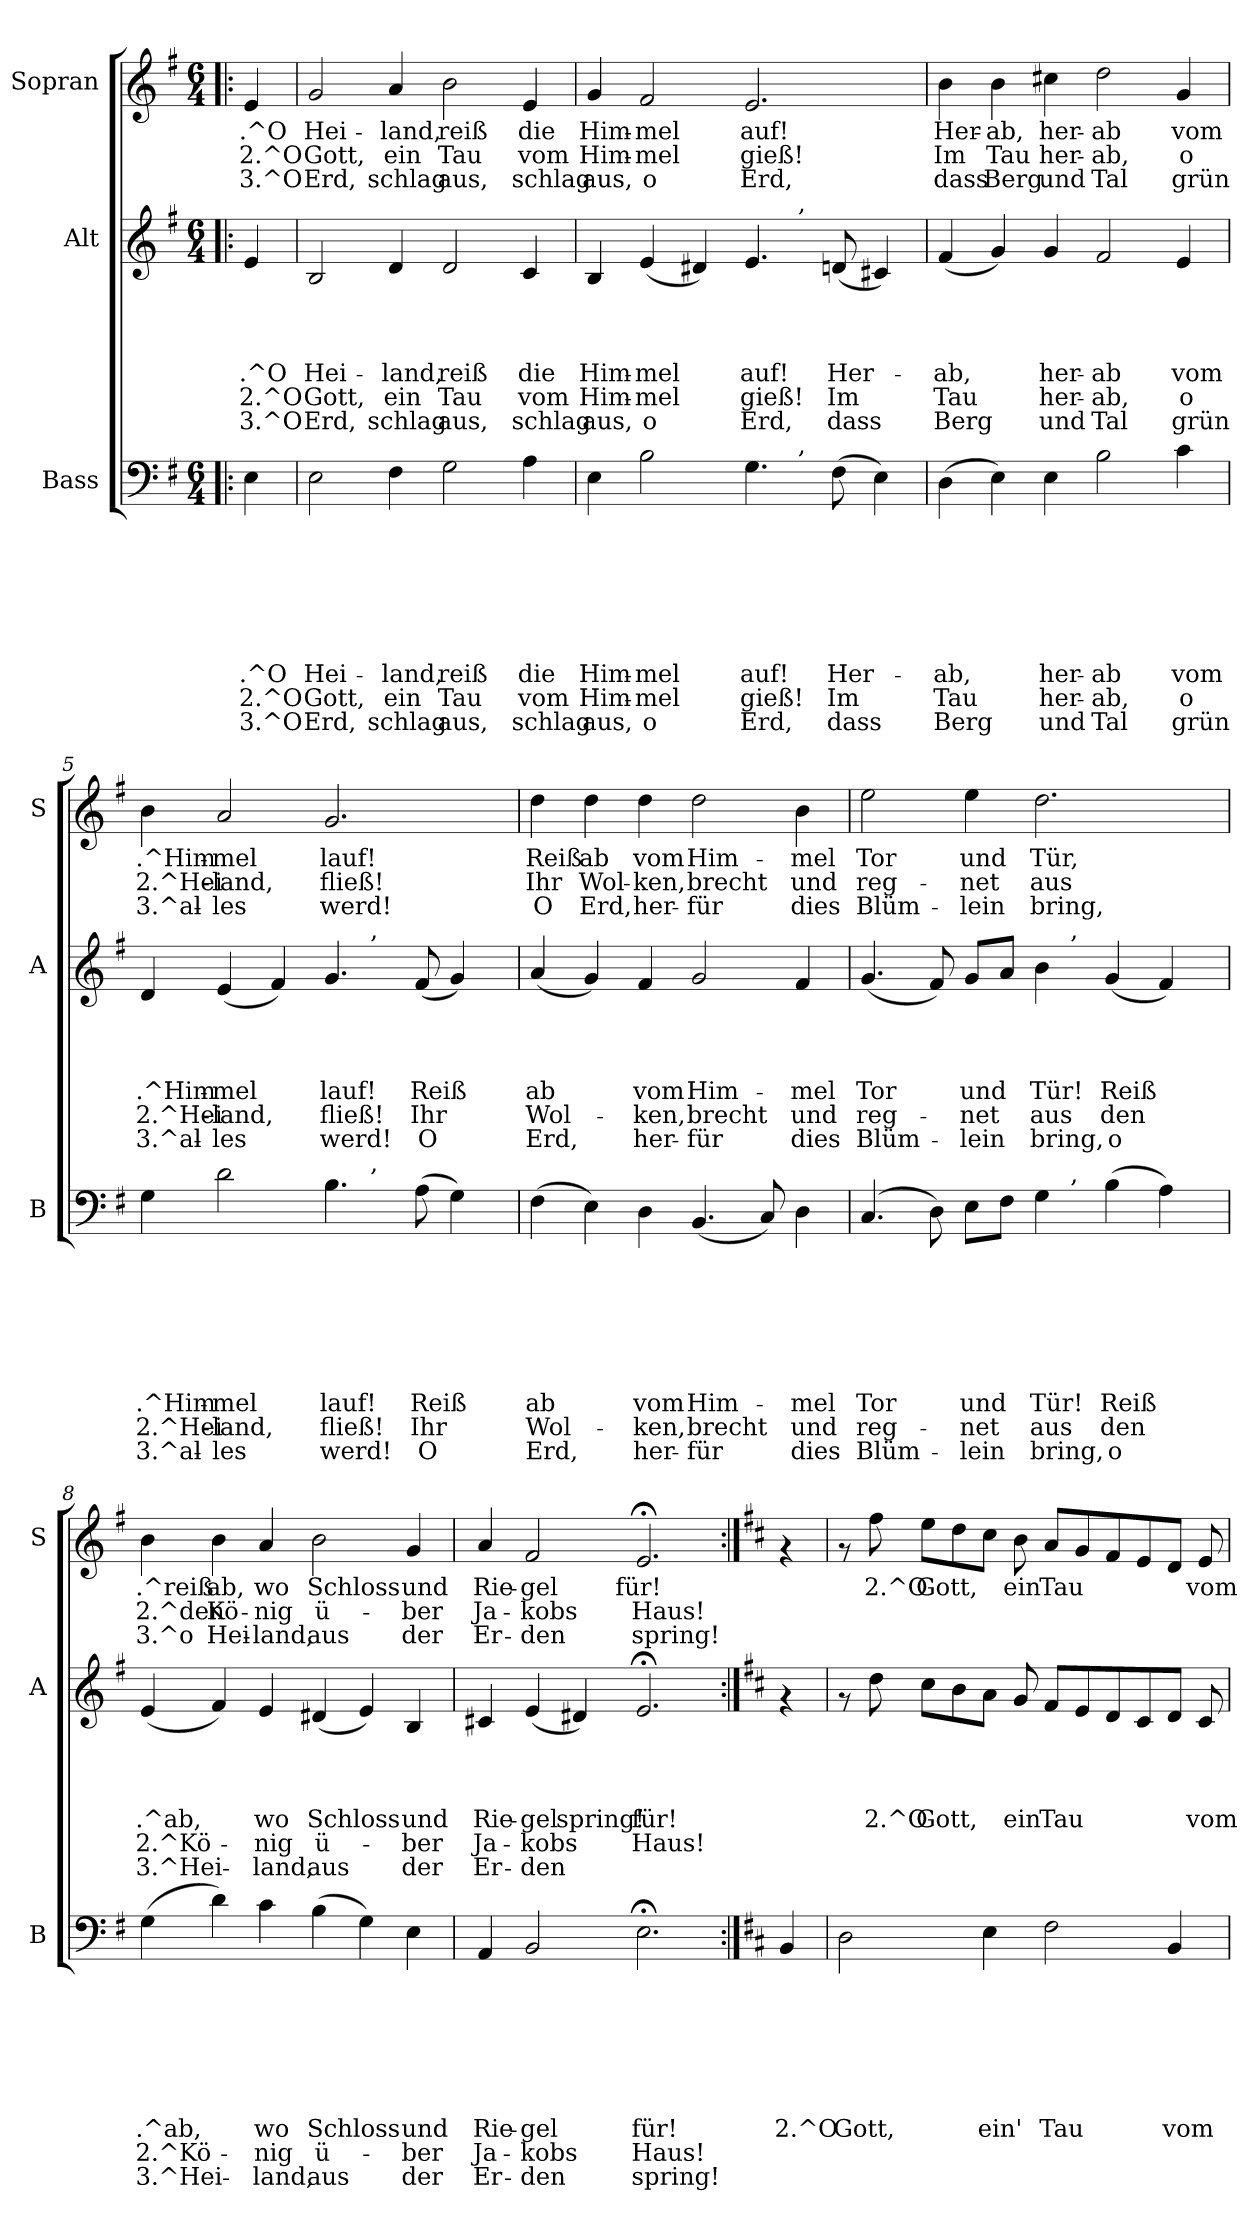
**kern	**text	**text	**text	**text	**text	**text	**text	**text	**text	**kern	**text	**text	**text	**text	**text	**text	**kern	**text	**text	**text
*part3	*part3	*part3	*part3	*part3	*part3	*part3	*part3	*part3	*part3	*part2	*part2	*part2	*part2	*part2	*part2	*part2	*part1	*part1	*part1	*part1
*staff3	*staff3	*staff3	*staff3	*staff3	*staff3	*staff3	*staff3	*staff3	*staff3	*staff2	*staff2	*staff2	*staff2	*staff2	*staff2	*staff2	*staff1	*staff1	*staff1	*staff1
*I"Bass	*	*	*	*	*	*	*	*	*	*I"Alt	*	*	*	*	*	*	*I"Sopran	*	*	*
*I'B	*	*	*	*	*	*	*	*	*	*I'A	*	*	*	*	*	*	*I'S	*	*	*
*clefF4	*	*	*	*	*	*	*	*	*	*clefG2	*	*	*	*	*	*	*clefG2	*	*	*
*k[f#]	*	*	*	*	*	*	*	*	*	*k[f#]	*	*	*	*	*	*	*k[f#]	*	*	*
*G:	*	*	*	*	*	*	*	*	*	*G:	*	*	*	*	*	*	*G:	*	*	*
*M6/4	*	*	*	*	*	*	*	*	*	*M6/4	*	*	*	*	*	*	*M6/4	*	*	*
=1!|:	=1!|:	=1!|:	=1!|:	=1!|:	=1!|:	=1!|:	=1!|:	=1!|:	=1!|:	=1!|:	=1!|:	=1!|:	=1!|:	=1!|:	=1!|:	=1!|:	=1!|:	=1!|:	=1!|:	=1!|:
!	!	!	!	!	!	!	!LO:LY:b:rj	!LO:LY:b:rj	!LO:LY:b:rj	!	!	!	!	!LO:LY:b:rj	!LO:LY:b:rj	!LO:LY:b:rj	!	!LO:LY:b:rj	!LO:LY:b:rj	!LO:LY:b:rj
4E\	.	.	.	.	.	.	.^O	2.^O	3.^O	4e/	.	.	.	.^O	2.^O	3.^O	4e/	.^O	2.^O	3.^O
=2	=2	=2	=2	=2	=2	=2	=2	=2	=2	=2	=2	=2	=2	=2	=2	=2	=2	=2	=2	=2
!	!	!	!	!	!	!	!LO:LY:b:rj	!LO:LY:b:rj	!LO:LY:b:rj	!	!	!	!	!LO:LY:b:rj	!LO:LY:b:rj	!LO:LY:b:rj	!	!LO:LY:b:rj	!LO:LY:b:rj	!LO:LY:b:rj
2E\	.	.	.	.	.	.	Hei-	Gott,	Erd,	2B/	.	.	.	Hei-	Gott,	Erd,	2g/	Hei-	Gott,	Erd,
!	!	!	!	!	!	!	!LO:LY:b:rj	!LO:LY:b:rj	!LO:LY:b:rj	!	!	!	!	!LO:LY:b:rj	!LO:LY:b:rj	!LO:LY:b:rj	!	!LO:LY:b:rj	!LO:LY:b:rj	!LO:LY:b:rj
4F#\	.	.	.	.	.	.	-land,	ein	schlag	4d/	.	.	.	-land,	ein	schlag	4a/	-land,	ein	schlag
!	!	!	!	!	!	!	!LO:LY:b:rj	!LO:LY:b:rj	!LO:LY:b:rj	!	!	!	!	!LO:LY:b:rj	!LO:LY:b:rj	!LO:LY:b:rj	!	!LO:LY:b:rj	!LO:LY:b:rj	!LO:LY:b:rj
2G\	.	.	.	.	.	.	reiß	Tau	aus,	2d/	.	.	.	reiß	Tau	aus,	2b\	reiß	Tau	aus,
!	!	!	!	!	!	!	!LO:LY:b:rj	!LO:LY:b:rj	!LO:LY:b:rj	!	!	!	!	!LO:LY:b:rj	!LO:LY:b:rj	!LO:LY:b:rj	!	!LO:LY:b:rj	!LO:LY:b:rj	!LO:LY:b:rj
4A\	.	.	.	.	.	.	die	vom	schlag	4c/	.	.	.	die	vom	schlag	4e/	die	vom	schlag
=3	=3	=3	=3	=3	=3	=3	=3	=3	=3	=3	=3	=3	=3	=3	=3	=3	=3	=3	=3	=3
!	!	!	!	!	!	!	!LO:LY:b:rj	!LO:LY:b:rj	!LO:LY:b:rj	!	!	!	!	!LO:LY:b:rj	!LO:LY:b:rj	!LO:LY:b:rj	!	!LO:LY:b:rj	!LO:LY:b:rj	!LO:LY:b:rj
*^	*	*	*	*	*	*	*	*	*	*^	*	*	*	*	*	*	*	*	*	*
4E\	1ryy	.	.	.	.	.	.	Him-	Him-	aus,	4B/	1ryy	.	.	.	Him-	Him-	aus,	4g/	Him-	Him-	aus,
!	!	!	!	!	!	!	!	!LO:LY:b:rj	!LO:LY:b:rj	!LO:LY:b:rj	!	!	!	!	!	!LO:LY:b:rj	!LO:LY:b:rj	!LO:LY:b:rj	!	!LO:LY:b:rj	!LO:LY:b:rj	!LO:LY:b:rj
2B\	.	.	.	.	.	.	.	-mel	-mel	o	(<4e/	.	.	.	.	-mel	-mel	o	2f#/	-mel	-mel	o
.	.	.	.	.	.	.	.	.	.	.	4d#X/)	.	.	.	.	.	.	.	.	.	.	.
!	!	!	!	!	!	!	!	!LO:LY:b:rj	!LO:LY:b:rj	!LO:LY:b:rj	!	!	!	!	!	!LO:LY:b:rj	!LO:LY:b:rj	!LO:LY:b:rj	!	!LO:LY:b:rj	!LO:LY:b:rj	!LO:LY:b:rj
4.G\	.	.	.	.	.	.	.	auf!	gieß!	Erd,	4.e/	.	.	.	.	auf!	gieß!	Erd,	2.e/	auf!	gieß!	Erd,
!	!	!	!	!	!	!	!	!	!	!	!	!LO:TX:a:t=,	!	!	!	!	!	!	!	!	!	!
!	!LO:TX:a:t=,	!	!	!	!	!	!	!	!	!	!	!	!	!	!	!	!	!	!	!	!	!
.	2ryy	.	.	.	.	.	.	.	.	.	.	2ryy	.	.	.	.	.	.	.	.	.	.
!	!	!	!	!	!	!	!	!LO:LY:b:rj	!LO:LY:b:rj	!LO:LY:b:rj	!	!	!	!	!	!LO:LY:b:rj	!LO:LY:b:rj	!LO:LY:b:rj	!	!	!	!
(>8F#\	.	.	.	.	.	.	.	Her-	Im	dass	(<8dn/	.	.	.	.	Her-	Im	dass	.	.	.	.
4E\)	.	.	.	.	.	.	.	.	.	.	4c#X/)	.	.	.	.	.	.	.	.	.	.	.
=4	=4	=4	=4	=4	=4	=4	=4	=4	=4	=4	=4	=4	=4	=4	=4	=4	=4	=4	=4	=4	=4	=4
!	!	!	!	!	!	!	!	!LO:LY:b:rj	!LO:LY:b:rj	!LO:LY:b:rj	!	!	!	!	!	!LO:LY:b:rj	!LO:LY:b:rj	!LO:LY:b:rj	!	!LO:LY:b:rj	!LO:LY:b:rj	!LO:LY:b:rj
*v	*v	*	*	*	*	*	*	*	*	*	*	*	*	*	*	*	*	*	*	*	*	*
*	*	*	*	*	*	*	*	*	*	*v	*v	*	*	*	*	*	*	*	*	*	*
(>4D\	.	.	.	.	.	.	-ab,	Tau	Berg	(<4f#/	.	.	.	-ab,	Tau	Berg	4b\	Her-	Im	dass
!	!	!	!	!	!	!	!	!	!	!	!	!	!	!	!	!	!	!LO:LY:b:rj	!LO:LY:b:rj	!LO:LY:b:rj
4E\)	.	.	.	.	.	.	.	.	.	4g/)	.	.	.	.	.	.	4b\	-ab,	Tau	Berg
!	!	!	!	!	!	!	!LO:LY:b:rj	!LO:LY:b:rj	!LO:LY:b:rj	!	!	!	!	!LO:LY:b:rj	!LO:LY:b:rj	!LO:LY:b:rj	!	!LO:LY:b:rj	!LO:LY:b:rj	!LO:LY:b:rj
4E\	.	.	.	.	.	.	her-	her-	und	4g/	.	.	.	her-	her-	und	4cc#X\	her-	her-	und
!	!	!	!	!	!	!	!LO:LY:b:rj	!LO:LY:b:rj	!LO:LY:b:rj	!	!	!	!	!LO:LY:b:rj	!LO:LY:b:rj	!LO:LY:b:rj	!	!LO:LY:b:rj	!LO:LY:b:rj	!LO:LY:b:rj
2B\	.	.	.	.	.	.	-ab	-ab,	Tal	2f#/	.	.	.	-ab	-ab,	Tal	2dd\	-ab	-ab,	Tal
!	!	!	!	!	!	!	!LO:LY:b:rj	!LO:LY:b:rj	!LO:LY:b:rj	!	!	!	!	!LO:LY:b:rj	!LO:LY:b:rj	!LO:LY:b:rj	!	!LO:LY:b:rj	!LO:LY:b:rj	!LO:LY:b:rj
4c\	.	.	.	.	.	.	vom	o	grün	4e/	.	.	.	vom	o	grün	4g/	vom	o	grün
!!LO:LB:g=z
=5	=5	=5	=5	=5	=5	=5	=5	=5	=5	=5	=5	=5	=5	=5	=5	=5	=5	=5	=5	=5
!	!	!	!	!	!	!	!LO:LY:b:rj	!LO:LY:b:rj	!LO:LY:b:rj	!	!	!	!	!LO:LY:b:rj	!LO:LY:b:rj	!LO:LY:b:rj	!	!LO:LY:b:rj	!LO:LY:b:rj	!LO:LY:b:rj
*^	*	*	*	*	*	*	*	*	*	*^	*	*	*	*	*	*	*	*	*	*
4G\	2...ryy	.	.	.	.	.	.	.^Him-	2.^Hei-	3.^al-	4d/	2...ryy	.	.	.	.^Him-	2.^Hei-	3.^al-	4b\	.^Him-	2.^Hei-	3.^al-
!	!	!	!	!	!	!	!	!LO:LY:b:rj	!LO:LY:b:rj	!LO:LY:b:rj	!	!	!	!	!	!LO:LY:b:rj	!LO:LY:b:rj	!LO:LY:b:rj	!	!LO:LY:b:rj	!LO:LY:b:rj	!LO:LY:b:rj
2d\	.	.	.	.	.	.	.	-mel	-land,	-les	(<4e/	.	.	.	.	-mel	-land,	-les	2a/	-mel	-land,	-les
.	.	.	.	.	.	.	.	.	.	.	4f#/)	.	.	.	.	.	.	.	.	.	.	.
!	!	!	!	!	!	!	!	!LO:LY:b:rj	!LO:LY:b:rj	!LO:LY:b:rj	!	!	!	!	!	!LO:LY:b:rj	!LO:LY:b:rj	!LO:LY:b:rj	!	!LO:LY:b:rj	!LO:LY:b:rj	!LO:LY:b:rj
4.B\	.	.	.	.	.	.	.	lauf!	fließ!	werd!	4.g/	.	.	.	.	lauf!	fließ!	werd!	2.g/	lauf!	fließ!	werd!
!	!	!	!	!	!	!	!	!	!	!	!	!LO:TX:a:t=,	!	!	!	!	!	!	!	!	!	!
!	!LO:TX:a:t=,	!	!	!	!	!	!	!	!	!	!	!	!	!	!	!	!	!	!	!	!	!
.	2ryy	.	.	.	.	.	.	.	.	.	.	2ryy	.	.	.	.	.	.	.	.	.	.
!	!	!	!	!	!	!	!	!LO:LY:b:rj	!LO:LY:b:rj	!LO:LY:b:rj	!	!	!	!	!	!LO:LY:b:rj	!LO:LY:b:rj	!LO:LY:b:rj	!	!	!	!
(>8A\	.	.	.	.	.	.	.	Reiß	Ihr	O	(<8f#/	.	.	.	.	Reiß	Ihr	O	.	.	.	.
4G\)	.	.	.	.	.	.	.	.	.	.	4g/)	.	.	.	.	.	.	.	.	.	.	.
.	16ryy	.	.	.	.	.	.	.	.	.	.	16ryy	.	.	.	.	.	.	.	.	.	.
=6	=6	=6	=6	=6	=6	=6	=6	=6	=6	=6	=6	=6	=6	=6	=6	=6	=6	=6	=6	=6	=6	=6
!	!	!	!	!	!	!	!	!LO:LY:b:rj	!LO:LY:b:rj	!LO:LY:b:rj	!	!	!	!	!	!LO:LY:b:rj	!LO:LY:b:rj	!LO:LY:b:rj	!	!LO:LY:b:rj	!LO:LY:b:rj	!LO:LY:b:rj
*v	*v	*	*	*	*	*	*	*	*	*	*	*	*	*	*	*	*	*	*	*	*	*
*	*	*	*	*	*	*	*	*	*	*v	*v	*	*	*	*	*	*	*	*	*	*
(>4F#\	.	.	.	.	.	.	ab	Wol-	Erd,	(<4a/	.	.	.	ab	Wol-	Erd,	4dd\	Reiß	Ihr	O
!	!	!	!	!	!	!	!	!	!	!	!	!	!	!	!	!	!	!LO:LY:b:rj	!LO:LY:b:rj	!LO:LY:b:rj
4E\)	.	.	.	.	.	.	.	.	.	4g/)	.	.	.	.	.	.	4dd\	ab	Wol-	Erd,
!	!	!	!	!	!	!	!LO:LY:b:rj	!LO:LY:b:rj	!LO:LY:b:rj	!	!	!	!	!LO:LY:b:rj	!LO:LY:b:rj	!LO:LY:b:rj	!	!LO:LY:b:rj	!LO:LY:b:rj	!LO:LY:b:rj
4D\	.	.	.	.	.	.	vom	-ken,	her-	4f#/	.	.	.	vom	-ken,	her-	4dd\	vom	-ken,	her-
!	!	!	!	!	!	!	!LO:LY:b:rj	!LO:LY:b:rj	!LO:LY:b:rj	!	!	!	!	!LO:LY:b:rj	!LO:LY:b:rj	!LO:LY:b:rj	!	!LO:LY:b:rj	!LO:LY:b:rj	!LO:LY:b:rj
(<4.BB/	.	.	.	.	.	.	Him-	brecht	-für	2g/	.	.	.	Him-	brecht	-für	2dd\	Him-	brecht	-für
8C/)	.	.	.	.	.	.	.	.	.	.	.	.	.	.	.	.	.	.	.	.
!	!	!	!	!	!	!	!LO:LY:b:rj	!LO:LY:b:rj	!LO:LY:b:rj	!	!	!	!	!LO:LY:b:rj	!LO:LY:b:rj	!LO:LY:b:rj	!	!LO:LY:b:rj	!LO:LY:b:rj	!LO:LY:b:rj
4D\	.	.	.	.	.	.	-mel	und	dies	4f#/	.	.	.	-mel	und	dies	4b\	-mel	und	dies
=7	=7	=7	=7	=7	=7	=7	=7	=7	=7	=7	=7	=7	=7	=7	=7	=7	=7	=7	=7	=7
!	!	!	!	!	!	!	!LO:LY:b:rj	!LO:LY:b:rj	!LO:LY:b:rj	!	!	!	!	!LO:LY:b:rj	!LO:LY:b:rj	!LO:LY:b:rj	!	!LO:LY:b:rj	!LO:LY:b:rj	!LO:LY:b:rj
*^	*	*	*	*	*	*	*	*	*	*^	*	*	*	*	*	*	*	*	*	*
(<4.C/	2..ryy	.	.	.	.	.	.	Tor	reg-	Blüm-	(<4.g/	2..ryy	.	.	.	Tor	reg-	Blüm-	2ee\	Tor	reg-	Blüm-
8D\)	.	.	.	.	.	.	.	.	.	.	8f#/)	.	.	.	.	.	.	.	.	.	.	.
!	!	!	!	!	!	!	!	!LO:LY:b:rj	!LO:LY:b:rj	!LO:LY:b:rj	!	!	!	!	!	!LO:LY:b:rj	!LO:LY:b:rj	!LO:LY:b:rj	!	!LO:LY:b:rj	!LO:LY:b:rj	!LO:LY:b:rj
8E\L	.	.	.	.	.	.	.	und	-net	-lein	8g/L	.	.	.	.	und	-net	-lein	4ee\	und	-net	-lein
8F#\J	.	.	.	.	.	.	.	.	.	.	8a/J	.	.	.	.	.	.	.	.	.	.	.
!	!	!	!	!	!	!	!	!LO:LY:b:rj	!LO:LY:b:rj	!LO:LY:b:rj	!	!	!	!	!	!LO:LY:b:rj	!LO:LY:b:rj	!LO:LY:b:rj	!	!LO:LY:b:rj	!LO:LY:b:rj	!LO:LY:b:rj
4G\	.	.	.	.	.	.	.	Tür!	aus	bring,	4b\	.	.	.	.	Tür!	aus	bring,	2.dd\	Tür,	aus	bring,
!	!	!	!	!	!	!	!	!	!	!	!	!LO:TX:a:t=,	!	!	!	!	!	!	!	!	!	!
!	!LO:TX:a:t=,	!	!	!	!	!	!	!	!	!	!	!	!	!	!	!	!	!	!	!	!	!
.	2ryy	.	.	.	.	.	.	.	.	.	.	2ryy	.	.	.	.	.	.	.	.	.	.
!	!	!	!	!	!	!	!	!LO:LY:b:rj	!LO:LY:b:rj	!LO:LY:b:rj	!	!	!	!	!	!LO:LY:b:rj	!LO:LY:b:rj	!LO:LY:b:rj	!	!	!	!
(>4B\	.	.	.	.	.	.	.	Reiß	den	o	(<4g/	.	.	.	.	Reiß	den	o	.	.	.	.
4A\)	.	.	.	.	.	.	.	.	.	.	4f#/)	.	.	.	.	.	.	.	.	.	.	.
.	8ryy	.	.	.	.	.	.	.	.	.	.	8ryy	.	.	.	.	.	.	.	.	.	.
!!LO:PB:g=z
=8	=8	=8	=8	=8	=8	=8	=8	=8	=8	=8	=8	=8	=8	=8	=8	=8	=8	=8	=8	=8	=8	=8
!	!	!	!	!	!	!	!	!LO:LY:b:rj	!LO:LY:b:rj	!LO:LY:b:rj	!	!	!	!	!	!LO:LY:b:rj	!LO:LY:b:rj	!LO:LY:b:rj	!	!LO:LY:b:rj	!LO:LY:b:rj	!LO:LY:b:rj
*v	*v	*	*	*	*	*	*	*	*	*	*	*	*	*	*	*	*	*	*	*	*	*
*	*	*	*	*	*	*	*	*	*	*v	*v	*	*	*	*	*	*	*	*	*	*
(>4G\	.	.	.	.	.	.	.^ab,	2.^Kö-	3.^Hei-	(<4e/	.	.	.	.^ab,	2.^Kö-	3.^Hei-	4b\	.^reiß	2.^den	3.^o
!	!	!	!	!	!	!	!	!	!	!	!	!	!	!	!	!	!	!LO:LY:b:rj	!LO:LY:b:rj	!LO:LY:b:rj
4d\)	.	.	.	.	.	.	.	.	.	4f#/)	.	.	.	.	.	.	4b\	ab,	Kö-	Hei-
!	!	!	!	!	!	!	!LO:LY:b:rj	!LO:LY:b:rj	!LO:LY:b:rj	!	!	!	!	!LO:LY:b:rj	!LO:LY:b:rj	!LO:LY:b:rj	!	!LO:LY:b:rj	!LO:LY:b:rj	!LO:LY:b:rj
4c\	.	.	.	.	.	.	wo	-nig	-land,	4e/	.	.	.	wo	-nig	-land,	4a/	wo	-nig	-land,
!	!	!	!	!	!	!	!LO:LY:b:rj	!LO:LY:b:rj	!LO:LY:b:rj	!	!	!	!	!LO:LY:b:rj	!LO:LY:b:rj	!LO:LY:b:rj	!	!LO:LY:b:rj	!LO:LY:b:rj	!LO:LY:b:rj
(>4B\	.	.	.	.	.	.	Schloss	ü-	aus	(<4d#X/	.	.	.	Schloss	ü-	aus	2b\	Schloss	ü-	aus
4G\)	.	.	.	.	.	.	.	.	.	4e/)	.	.	.	.	.	.	.	.	.	.
!	!	!	!	!	!	!	!LO:LY:b:rj	!LO:LY:b:rj	!LO:LY:b:rj	!	!	!	!	!LO:LY:b:rj	!LO:LY:b:rj	!LO:LY:b:rj	!	!LO:LY:b:rj	!LO:LY:b:rj	!LO:LY:b:rj
4E\	.	.	.	.	.	.	und	-ber	der	4B/	.	.	.	und	-ber	der	4g/	und	-ber	der
=9	=9	=9	=9	=9	=9	=9	=9	=9	=9	=9	=9	=9	=9	=9	=9	=9	=9	=9	=9	=9
!	!	!	!	!	!	!	!LO:LY:b:rj	!LO:LY:b:rj	!LO:LY:b:rj	!	!	!	!	!LO:LY:b:rj	!LO:LY:b:rj	!LO:LY:b:rj	!	!LO:LY:b:rj	!LO:LY:b:rj	!LO:LY:b:rj
4AA/	.	.	.	.	.	.	Rie-	Ja-	Er-	4c#X/	.	.	.	Rie-	Ja-	Er-	4a/	Rie-	Ja-	Er-
!	!	!	!	!	!	!	!LO:LY:b:rj	!LO:LY:b:rj	!LO:LY:b:rj	!	!	!	!	!LO:LY:b:rj	!LO:LY:b:rj	!LO:LY:b:rj	!	!LO:LY:b:rj	!LO:LY:b:rj	!LO:LY:b:rj
2BB/	.	.	.	.	.	.	-gel	-kobs	-den	(<4e/	.	.	.	-gel	-kobs	-den	2f#/	-gel	-kobs	-den
!	!	!	!	!	!	!	!	!	!	!	!	!	!	!LO:LY:b:rj	!	!	!	!	!	!
.	.	.	.	.	.	.	.	.	.	4d#X/)	.	.	.	spring!	.	.	.	.	.	.
!	!	!	!	!	!	!	!LO:LY:b:rj	!LO:LY:b:rj	!LO:LY:b:rj	!	!	!	!	!LO:LY:b:rj	!LO:LY:b:rj	!	!	!LO:LY:b:rj	!LO:LY:b:rj	!LO:LY:b:rj
2.E;<\	.	.	.	.	.	.	für!	Haus!	spring!	2.e;/	.	.	.	für!	Haus!	.	2.e;/	für!	Haus!	spring!
!!LO:PB:g=z
=10:|!	=10:|!	=10:|!	=10:|!	=10:|!	=10:|!	=10:|!	=10:|!	=10:|!	=10:|!	=10:|!	=10:|!	=10:|!	=10:|!	=10:|!	=10:|!	=10:|!	=10:|!	=10:|!	=10:|!	=10:|!
*k[f#c#]	*	*	*	*	*	*	*	*	*	*k[f#c#]	*	*	*	*	*	*	*k[f#c#]	*	*	*
*D:	*	*	*	*	*	*	*	*	*	*D:	*	*	*	*	*	*	*D:	*	*	*
!	!	!	!	!	!	!	!LO:LY:b:rj	!	!	!	!	!	!	!	!	!	!	!	!	!
4BB/	.	.	.	.	.	.	2.^O	.	.	4rf	.	.	.	.	.	.	4rf	.	.	.
=11	=11	=11	=11	=11	=11	=11	=11	=11	=11	=11	=11	=11	=11	=11	=11	=11	=11	=11	=11	=11
!	!	!	!	!	!	!	!LO:LY:b:rj	!	!	!	!	!	!	!	!	!	!	!	!	!
2D\	.	.	.	.	.	.	Gott,	.	.	8rf	.	.	.	.	.	.	8rf	.	.	.
!	!	!	!	!	!	!	!	!	!	!	!	!	!	!LO:LY:b:rj	!	!	!	!LO:LY:b:rj	!	!
.	.	.	.	.	.	.	.	.	.	8dd\	.	.	.	2.^O	.	.	8ff#\	2.^O	.	.
!	!	!	!	!	!	!	!	!	!	!	!	!	!	!LO:LY:b:rj	!	!	!	!LO:LY:b:rj	!	!
.	.	.	.	.	.	.	.	.	.	8cc#\L	.	.	.	Gott,	.	.	8ee\L	Gott,	.	.
.	.	.	.	.	.	.	.	.	.	8b\	.	.	.	.	.	.	8dd\	.	.	.
!	!	!	!	!	!	!	!LO:LY:b:rj	!	!	!	!	!	!	!	!	!	!	!	!	!
4E\	.	.	.	.	.	.	ein'	.	.	8a\J	.	.	.	.	.	.	8cc#\J	.	.	.
!	!	!	!	!	!	!	!	!	!	!	!	!	!	!LO:LY:b:rj	!	!	!	!LO:LY:b:rj	!	!
.	.	.	.	.	.	.	.	.	.	8g/	.	.	.	ein	.	.	8b\	ein	.	.
!	!	!	!	!	!	!	!LO:LY:b:rj	!	!	!	!	!	!	!LO:LY:b:rj	!	!	!	!LO:LY:b:rj	!	!
2F#\	.	.	.	.	.	.	Tau	.	.	8f#/L	.	.	.	Tau	.	.	8a/L	Tau	.	.
.	.	.	.	.	.	.	.	.	.	8e/	.	.	.	.	.	.	8g/	.	.	.
.	.	.	.	.	.	.	.	.	.	8d/	.	.	.	.	.	.	8f#/	.	.	.
.	.	.	.	.	.	.	.	.	.	8c#/	.	.	.	.	.	.	8e/	.	.	.
!	!	!	!	!	!	!	!LO:LY:b:rj	!	!	!	!	!	!	!	!	!	!	!	!	!
4BB/	.	.	.	.	.	.	vom	.	.	8d/J	.	.	.	.	.	.	8d/J	.	.	.
!	!	!	!	!	!	!	!	!	!	!	!	!	!	!LO:LY:b:rj	!	!	!	!LO:LY:b:rj	!	!
.	.	.	.	.	.	.	.	.	.	8c#/	.	.	.	vom	.	.	8e/	vom	.	.
=	=	=	=	=	=	=	=	=	=	=	=	=	=	=	=	=	=	=	=	=
*-	*-	*-	*-	*-	*-	*-	*-	*-	*-	*-	*-	*-	*-	*-	*-	*-	*-	*-	*-	*-
